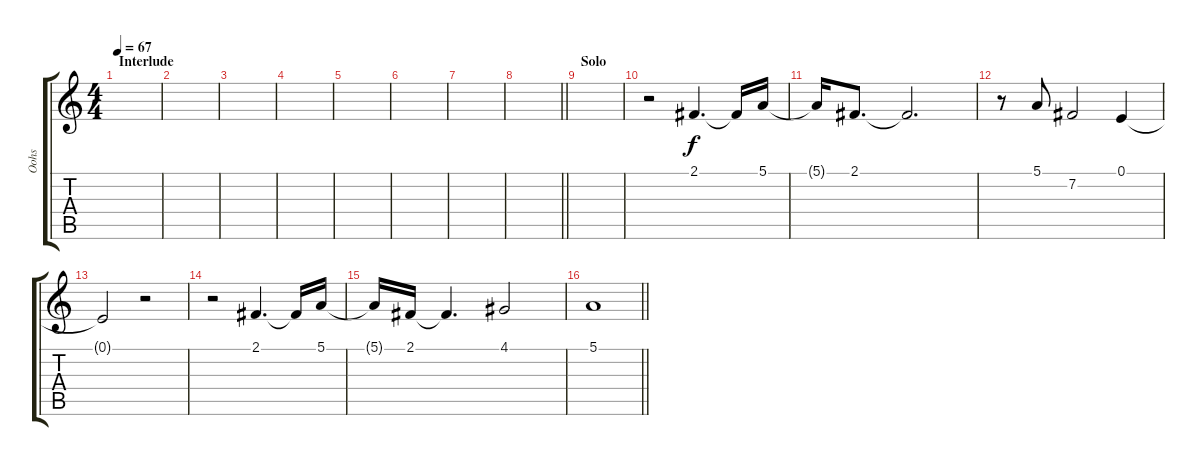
\track ("Oohs" "Oohs") {instrument flute}
\staff {score tabs}
\tuning (E4 B3 G3 D3 A2 E2) {hide}
\ts (4 4)
\section ("" "Interlude")
\tempo 67
\clef g2
\ks c
|
|
|
|
|
|
|
\barLineRight lightlight
|
\section ("" "Solo")
|
r.2 2.1.4{d} 2.1{t}.16 5.1.16 |
5.1{t}.16 2.1.8{d} 2.1{t}.2{d} |
r.8 5.1.8 7.2.2 0.1.4 |
0.1{t}.2 r.2 |
r.2 2.1.4{d} 2.1{t}.16 5.1.16 |
5.1{t}.16 2.1.16 2.1{t}.4{d} 4.1.2 |
\barLineRight lightlight
5.1.1
